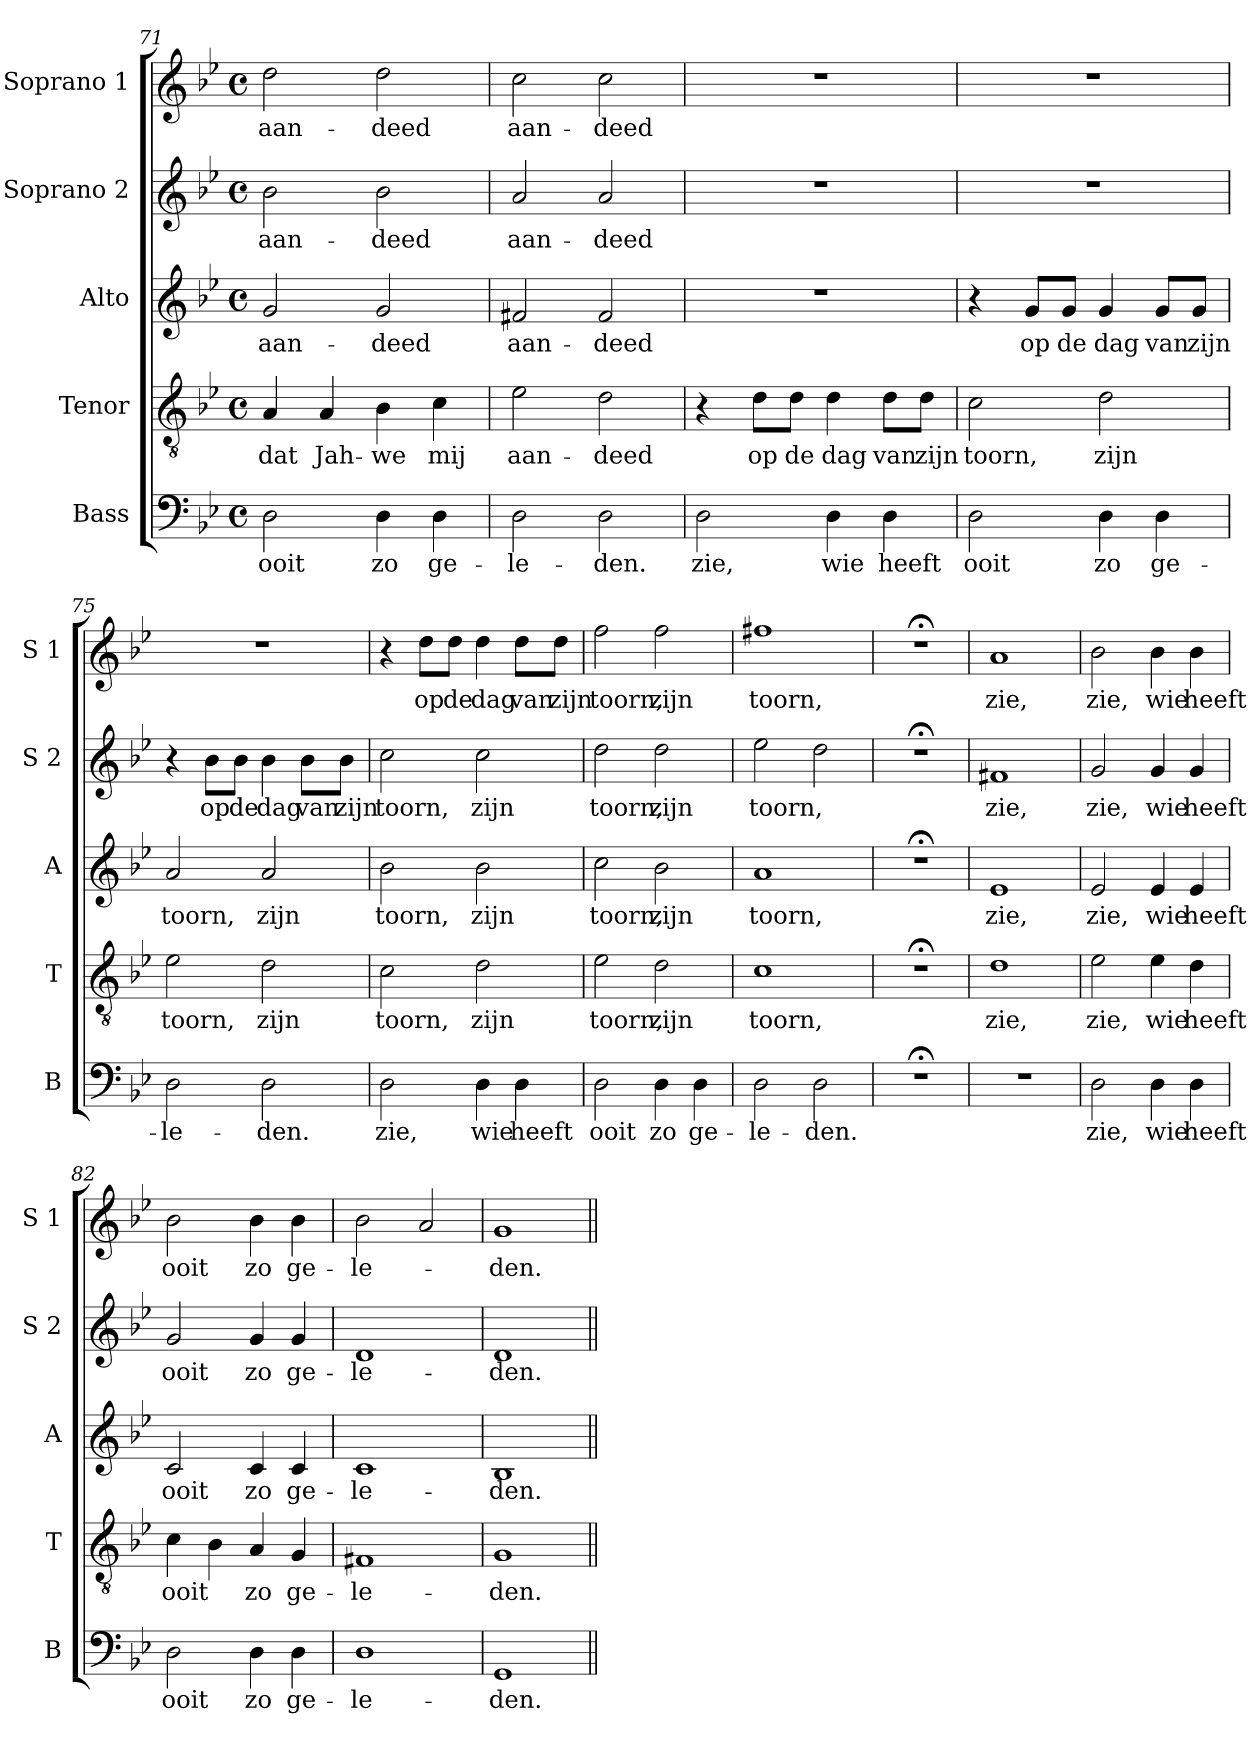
**kern	**text	**kern	**text	**kern	**text	**kern	**text	**kern	**text
*part5	*part5	*part4	*part4	*part3	*part3	*part2	*part2	*part1	*part1
*staff5	*staff5	*staff4	*staff4	*staff3	*staff3	*staff2	*staff2	*staff1	*staff1
*I"Bass	*	*I"Tenor	*	*I"Alto	*	*I"Soprano 2	*	*I"Soprano 1	*
*I'B	*	*I'T	*	*I'A	*	*I'S 2	*	*I'S 1	*
*clefF4	*	*clefGv2	*	*clefG2	*	*clefG2	*	*clefG2	*
*k[b-e-]	*	*k[b-e-]	*	*k[b-e-]	*	*k[b-e-]	*	*k[b-e-]	*
*B-:	*	*B-:	*	*B-:	*	*B-:	*	*B-:	*
*M4/4	*	*M4/4	*	*M4/4	*	*M4/4	*	*M4/4	*
*met(c)	*	*met(c)	*	*met(c)	*	*met(c)	*	*met(c)	*
=71	=71	=71	=71	=71	=71	=71	=71	=71	=71
!	!LO:LY:b	!	!LO:LY:b	!	!LO:LY:b	!	!LO:LY:b	!	!LO:LY:b
2D\	ooit	4A/	dat	2g/	aan-	2b-\	aan-	2dd\	aan-
!	!	!	!LO:LY:b	!	!	!	!	!	!
.	.	4A/	Jah-	.	.	.	.	.	.
!	!LO:LY:b	!	!LO:LY:b	!	!LO:LY:b	!	!LO:LY:b	!	!LO:LY:b
4D\	zo	4B-\	-we	2g/	-deed	2b-\	-deed	2dd\	-deed
!	!LO:LY:b	!	!LO:LY:b	!	!	!	!	!	!
4D\	ge-	4c\	mij	.	.	.	.	.	.
=72	=72	=72	=72	=72	=72	=72	=72	=72	=72
!	!LO:LY:b	!	!LO:LY:b	!	!LO:LY:b	!	!LO:LY:b	!	!LO:LY:b
2D\	-le-	2e-\	aan-	2f#X/	aan-	2a/	aan-	2cc\	aan-
!	!LO:LY:b	!	!LO:LY:b	!	!LO:LY:b	!	!LO:LY:b	!	!LO:LY:b
2D\	-den.	2d\	-deed	2f#/	-deed	2a/	-deed	2cc\	-deed
=73	=73	=73	=73	=73	=73	=73	=73	=73	=73
!	!LO:LY:b	!	!	!	!	!	!	!	!
2D\	zie,	4r	.	1r	.	1r	.	1r	.
!	!	!	!LO:LY:b	!	!	!	!	!	!
.	.	8d\L	op	.	.	.	.	.	.
!	!	!	!LO:LY:b	!	!	!	!	!	!
.	.	8d\J	de	.	.	.	.	.	.
!	!LO:LY:b	!	!LO:LY:b	!	!	!	!	!	!
4D\	wie	4d\	dag	.	.	.	.	.	.
!	!LO:LY:b	!	!LO:LY:b	!	!	!	!	!	!
4D\	heeft	8d\L	van	.	.	.	.	.	.
!	!	!	!LO:LY:b	!	!	!	!	!	!
.	.	8d\J	zijn	.	.	.	.	.	.
!!LO:LB:g=z
=74	=74	=74	=74	=74	=74	=74	=74	=74	=74
!	!LO:LY:b	!	!LO:LY:b	!	!	!	!	!	!
2D\	ooit	2c\	toorn,	4r	.	1r	.	1r	.
!	!	!	!	!	!LO:LY:b	!	!	!	!
.	.	.	.	8g/L	op	.	.	.	.
!	!	!	!	!	!LO:LY:b	!	!	!	!
.	.	.	.	8g/J	de	.	.	.	.
!	!LO:LY:b	!	!LO:LY:b	!	!LO:LY:b	!	!	!	!
4D\	zo	2d\	zijn	4g/	dag	.	.	.	.
!	!LO:LY:b	!	!	!	!LO:LY:b	!	!	!	!
4D\	ge-	.	.	8g/L	van	.	.	.	.
!	!	!	!	!	!LO:LY:b	!	!	!	!
.	.	.	.	8g/J	zijn	.	.	.	.
=75	=75	=75	=75	=75	=75	=75	=75	=75	=75
!	!LO:LY:b	!	!LO:LY:b	!	!LO:LY:b	!	!	!	!
2D\	-le-	2e-\	toorn,	2a/	toorn,	4r	.	1r	.
!	!	!	!	!	!	!	!LO:LY:b	!	!
.	.	.	.	.	.	8b-\L	op	.	.
!	!	!	!	!	!	!	!LO:LY:b	!	!
.	.	.	.	.	.	8b-\J	de	.	.
!	!LO:LY:b	!	!LO:LY:b	!	!LO:LY:b	!	!LO:LY:b	!	!
2D\	-den.	2d\	zijn	2a/	zijn	4b-\	dag	.	.
!	!	!	!	!	!	!	!LO:LY:b	!	!
.	.	.	.	.	.	8b-\L	van	.	.
!	!	!	!	!	!	!	!LO:LY:b	!	!
.	.	.	.	.	.	8b-\J	zijn	.	.
=76	=76	=76	=76	=76	=76	=76	=76	=76	=76
!	!LO:LY:b	!	!LO:LY:b	!	!LO:LY:b	!	!LO:LY:b	!	!
2D\	zie,	2c\	toorn,	2b-\	toorn,	2cc\	toorn,	4r	.
!	!	!	!	!	!	!	!	!	!LO:LY:b
.	.	.	.	.	.	.	.	8dd\L	op
!	!	!	!	!	!	!	!	!	!LO:LY:b
.	.	.	.	.	.	.	.	8dd\J	de
!	!LO:LY:b	!	!LO:LY:b	!	!LO:LY:b	!	!LO:LY:b	!	!LO:LY:b
4D\	wie	2d\	zijn	2b-\	zijn	2cc\	zijn	4dd\	dag
!	!LO:LY:b	!	!	!	!	!	!	!	!LO:LY:b
4D\	heeft	.	.	.	.	.	.	8dd\L	van
!	!	!	!	!	!	!	!	!	!LO:LY:b
.	.	.	.	.	.	.	.	8dd\J	zijn
=77	=77	=77	=77	=77	=77	=77	=77	=77	=77
!	!LO:LY:b	!	!LO:LY:b	!	!LO:LY:b	!	!LO:LY:b	!	!LO:LY:b
2D\	ooit	2e-\	toorn,	2cc\	toorn,	2dd\	toorn,	2ff\	toorn,
!	!LO:LY:b	!	!LO:LY:b	!	!LO:LY:b	!	!LO:LY:b	!	!LO:LY:b
4D\	zo	2d\	zijn	2b-\	zijn	2dd\	zijn	2ff\	zijn
!	!LO:LY:b	!	!	!	!	!	!	!	!
4D\	ge-	.	.	.	.	.	.	.	.
=78	=78	=78	=78	=78	=78	=78	=78	=78	=78
!	!LO:LY:b	!	!LO:LY:b	!	!LO:LY:b	!	!LO:LY:b	!	!LO:LY:b
2D\	-le-	1c	toorn,	1a	toorn,	2ee-\	toorn,	1ff#X	toorn,
!	!LO:LY:b	!	!	!	!	!	!	!	!
2D\	-den.	.	.	.	.	2dd\	.	.	.
!!LO:LB:g=z
=79	=79	=79	=79	=79	=79	=79	=79	=79	=79
1r;<	.	1r;<	.	1r;<	.	1r;<	.	1r;<	.
=80	=80	=80	=80	=80	=80	=80	=80	=80	=80
!	!	!	!LO:LY:b	!	!LO:LY:b	!	!LO:LY:b	!	!LO:LY:b
1r	.	1d	zie,	1e-	zie,	1f#X	zie,	1a	zie,
=81	=81	=81	=81	=81	=81	=81	=81	=81	=81
!	!LO:LY:b	!	!LO:LY:b	!	!LO:LY:b	!	!LO:LY:b	!	!LO:LY:b
2D\	zie,	2e-\	zie,	2e-/	zie,	2g/	zie,	2b-\	zie,
!	!LO:LY:b	!	!LO:LY:b	!	!LO:LY:b	!	!LO:LY:b	!	!LO:LY:b
4D\	wie	4e-\	wie	4e-/	wie	4g/	wie	4b-\	wie
!	!LO:LY:b	!	!LO:LY:b	!	!LO:LY:b	!	!LO:LY:b	!	!LO:LY:b
4D\	heeft	4d\	heeft	4e-/	heeft	4g/	heeft	4b-\	heeft
=82	=82	=82	=82	=82	=82	=82	=82	=82	=82
!	!LO:LY:b	!	!LO:LY:b	!	!LO:LY:b	!	!LO:LY:b	!	!LO:LY:b
2D\	ooit	4c\	ooit	2c/	ooit	2g/	ooit	2b-\	ooit
.	.	4B-\	.	.	.	.	.	.	.
!	!LO:LY:b	!	!LO:LY:b	!	!LO:LY:b	!	!LO:LY:b	!	!LO:LY:b
4D\	zo	4A/	zo	4c/	zo	4g/	zo	4b-\	zo
!	!LO:LY:b	!	!LO:LY:b	!	!LO:LY:b	!	!LO:LY:b	!	!LO:LY:b
4D\	ge-	4G/	ge-	4c/	ge-	4g/	ge-	4b-\	ge-
=83	=83	=83	=83	=83	=83	=83	=83	=83	=83
!	!LO:LY:b	!	!LO:LY:b	!	!LO:LY:b	!	!LO:LY:b	!	!LO:LY:b
1D	-le-	1F#X	-le-	1c	-le-	1d	-le-	2b-\	-le-
.	.	.	.	.	.	.	.	2a/	.
=84	=84	=84	=84	=84	=84	=84	=84	=84	=84
!	!LO:LY:b	!	!LO:LY:b	!	!LO:LY:b	!	!LO:LY:b	!	!LO:LY:b
1GG	-den.	1G	-den.	1B-	-den.	1d	-den.	1g	-den.
=||	=||	=||	=||	=||	=||	=||	=||	=||	=||
*-	*-	*-	*-	*-	*-	*-	*-	*-	*-
